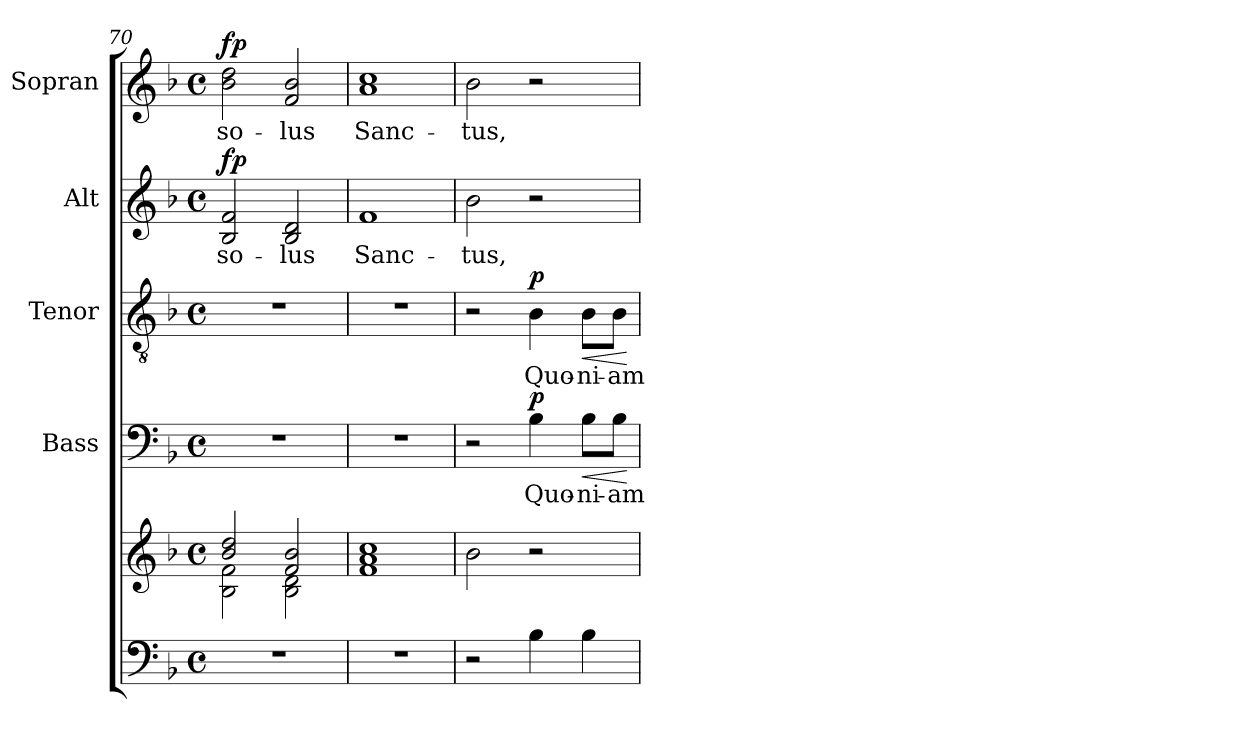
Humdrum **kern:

**kern	**kern	**kern	**text	**dynam	**kern	**text	**dynam	**kern	**text	**dynam	**kern	**text	**dynam
*part5	*part5	*part4	*part4	*part4	*part3	*part3	*part3	*part2	*part2	*part2	*part1	*part1	*part1
*staff6	*staff5	*staff4	*staff4	*staff4	*staff3	*staff3	*staff3	*staff2	*staff2	*staff2	*staff1	*staff1	*staff1
*	*	*I"Bass	*	*	*I"Tenor	*	*	*I"Alt	*	*	*I"Sopran	*	*
*	*	*I'B.	*	*	*I'T.	*	*	*I'A.	*	*	*I'S.	*	*
*clefF4	*clefG2	*clefF4	*	*	*clefGv2	*	*	*clefG2	*	*	*clefG2	*	*
*k[b-]	*k[b-]	*k[b-]	*	*	*k[b-]	*	*	*k[b-]	*	*	*k[b-]	*	*
*F:	*F:	*F:	*	*	*F:	*	*	*F:	*	*	*F:	*	*
*M4/4	*M4/4	*M4/4	*	*	*M4/4	*	*	*M4/4	*	*	*M4/4	*	*
*met(c)	*met(c)	*met(c)	*	*	*met(c)	*	*	*met(c)	*	*	*met(c)	*	*
=70	=70	=70	=70	=70	=70	=70	=70	=70	=70	=70	=70	=70	=70
*	*^	*	*	*	*	*	*	*	*	*	*	*	*
!	!	!	!	!	!	!	!	!	!	!LO:LY:b	!LO:DY:a	!	!LO:LY:b	!LO:DY:a
1r	2b-/ 2dd/	2B-\ 2f\	1r	.	.	1r	.	.	2B-/ 2f/	so-	fp	2b-\ 2dd\	so-	fp
!	!	!	!	!	!	!	!	!	!	!LO:LY:b	!	!	!LO:LY:b	!
.	2f/ 2b-/	2B-\ 2d\	.	.	.	.	.	.	2B-/ 2d/	-lus	.	2f/ 2b-/	-lus	.
=71	=71	=71	=71	=71	=71	=71	=71	=71	=71	=71	=71	=71	=71	=71
!	!	!	!	!	!	!	!	!	!	!LO:LY:b	!	!	!LO:LY:b	!
*	*v	*v	*	*	*	*	*	*	*	*	*	*	*	*
1r	1f 1a 1cc	1r	.	.	1r	.	.	1f	Sanc-	.	1a 1cc	Sanc-	.
=72	=72	=72	=72	=72	=72	=72	=72	=72	=72	=72	=72	=72	=72
!	!	!	!	!	!	!	!	!	!LO:LY:b	!	!	!LO:LY:b	!
2r	2b-\	2r	.	.	2r	.	.	2b-\	-tus,	.	2b-\	-tus,	.
!	!	!	!LO:LY:b	!LO:DY:a	!	!LO:LY:b	!LO:DY:a	!	!	!	!	!	!
4B-\	2r	4B-\	Quo-	p	4B-\	Quo-	p	2r	.	.	2r	.	.
!	!	!	!LO:LY:b	!LO:HP:b	!	!LO:LY:b	!LO:HP:b	!	!	!	!	!	!
4B-\	.	8B-\L	-ni-	<	8B-\L	-ni-	<	.	.	.	.	.	.
!	!	!	!LO:LY:b	!	!	!LO:LY:b	!	!	!	!	!	!	!
.	.	8B-\J	-am	.	8B-\J	-am	.	.	.	.	.	.	.
.	.	.	.	[	.	.	[	.	.	.	.	.	.
=	=	=	=	=	=	=	=	=	=	=	=	=	=
*-	*-	*-	*-	*-	*-	*-	*-	*-	*-	*-	*-	*-	*-
